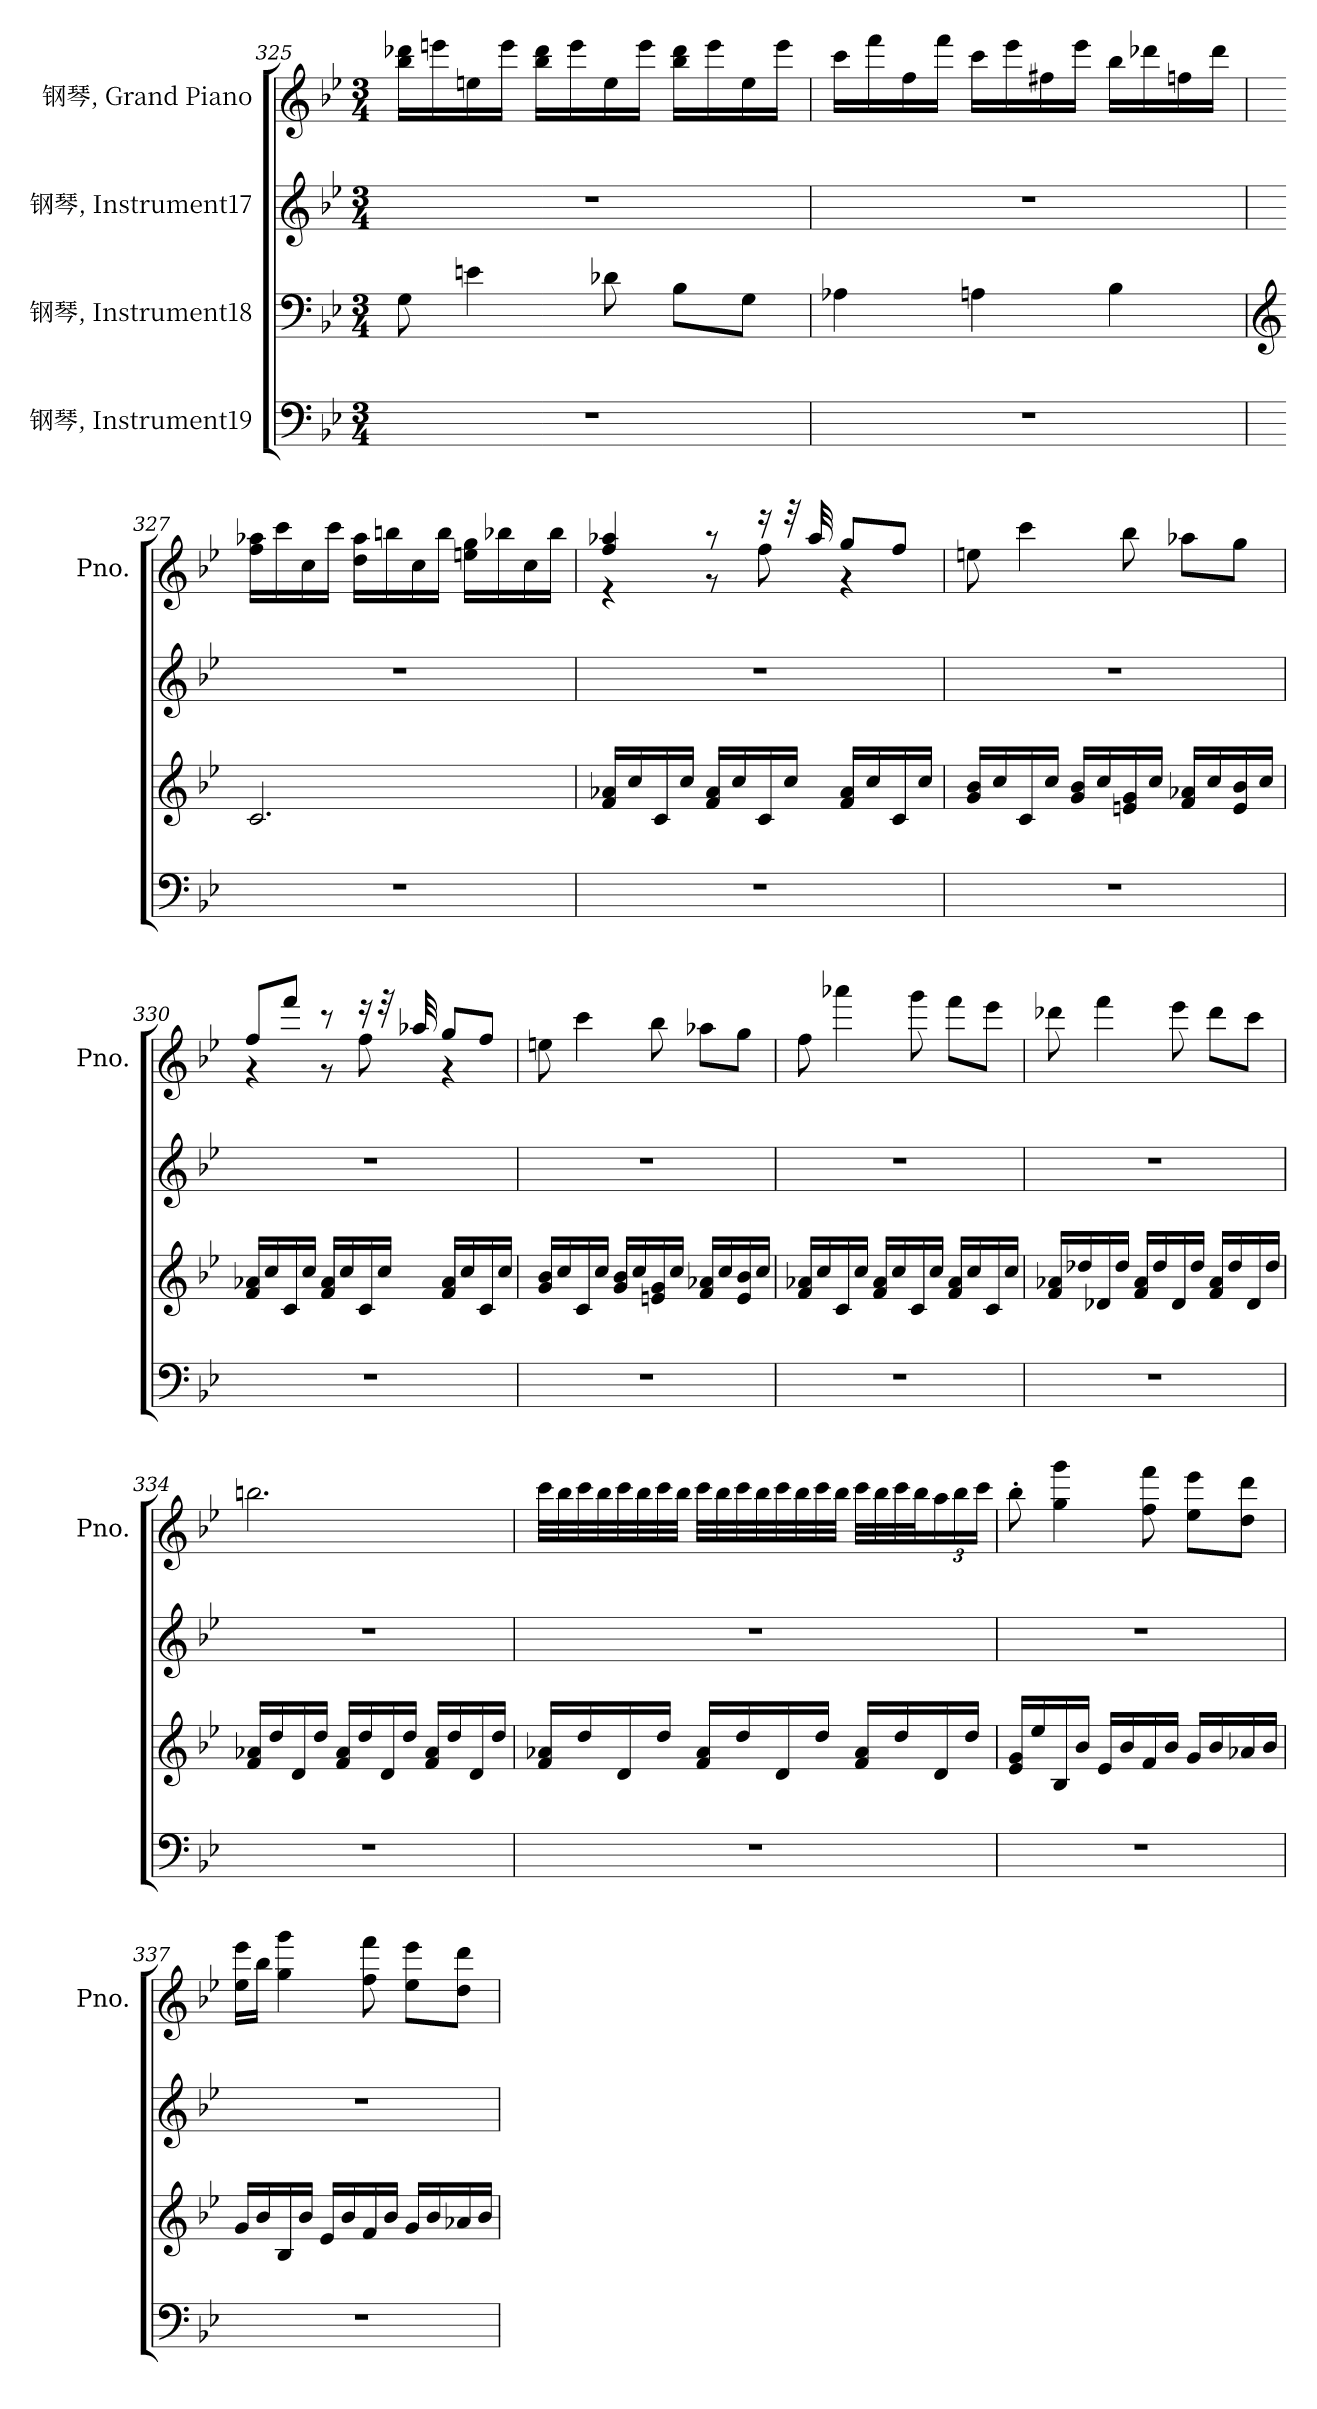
**kern	**kern	**kern	**kern
*part4	*part3	*part2	*part1
*staff4	*staff3	*staff2	*staff1
*I"钢琴, Instrument19	*I"钢琴, Instrument18	*I"钢琴, Instrument17	*I"钢琴, Grand Piano
*	*	*	*I'Pno.
*clefF4	*clefF4	*clefG2	*clefG2
*k[b-e-]	*k[b-e-]	*k[b-e-]	*k[b-e-]
*M3/4	*M3/4	*M3/4	*M3/4
=325	=325	=325	=325
2.r	8G\	2.r	16bb-\ 16ddd-X\LL
.	.	.	16eeen\
.	4en\	.	16een\
.	.	.	16eee\JJ
.	.	.	16bb-\ 16ddd-\LL
.	.	.	16eee\
.	8d-X\	.	16ee\
.	.	.	16eee\JJ
.	8B-\L	.	16bb-\ 16ddd-\LL
.	.	.	16eee\
.	8G\J	.	16ee\
.	.	.	16eee\JJ
!!LO:PB:g=z
=326	=326	=326	=326
2.r	4A-X\	2.r	16ccc\LL
.	.	.	16fff\
.	.	.	16ff\
.	.	.	16fff\JJ
.	4An\	.	16ccc\LL
.	.	.	16eee-\
.	.	.	16ff#X\
.	.	.	16eee-\JJ
.	4B-\	.	16bb-\LL
.	.	.	16ddd-X\
.	.	.	16ffn\
.	.	.	16ddd-\JJ
=327	=327	=327	=327
*	*clefG2	*	*
2.r	2.c/	2.r	16ff\ 16aa-X\LL
.	.	.	16ccc\
.	.	.	16cc\
.	.	.	16ccc\JJ
.	.	.	16dd\ 16aa-\LL
.	.	.	16bbn\
.	.	.	16cc\
.	.	.	16bb\JJ
.	.	.	16een\ 16gg\LL
.	.	.	16bb-X\
.	.	.	16cc\
.	.	.	16bb-\JJ
!!LO:LB:g=z
=328	=328	=328	=328
*	*	*	*^
2.r	16f/ 16a-X/LL	2.r	4ff/ 4aa-X/	4r
.	16cc/	.	.	.
.	16c/	.	.	.
.	16cc/JJ	.	.	.
.	16f/ 16a-/LL	.	8r	8r
.	16cc/	.	.	.
.	16c/	.	16r	8ff\
.	16cc/JJ	.	32r	.
.	.	.	32aa-/	.
.	16f/ 16a-/LL	.	8gg/L	4r
.	16cc/	.	.	.
.	16c/	.	8ff/J	.
.	16cc/JJ	.	.	.
*	*	*	*v	*v
=329	=329	=329	=329
2.r	16g/ 16b-/LL	2.r	8een\
.	16cc/	.	.
.	16c/	.	4ccc\
.	16cc/JJ	.	.
.	16g/ 16b-/LL	.	.
.	16cc/	.	.
.	16en/ 16g/	.	8bb-\
.	16cc/JJ	.	.
.	16f/ 16a-X/LL	.	8aa-X\L
.	16cc/	.	.
.	16e/ 16b-/	.	8gg\J
.	16cc/JJ	.	.
=330	=330	=330	=330
*	*	*	*^
2.r	16f/ 16a-X/LL	2.r	8ff/L	4r
.	16cc/	.	.	.
.	16c/	.	8fff/J	.
.	16cc/JJ	.	.	.
.	16f/ 16a-/LL	.	8r	8r
.	16cc/	.	.	.
.	16c/	.	16r	8ff\
.	16cc/JJ	.	32r	.
.	.	.	32aa-X/	.
.	16f/ 16a-/LL	.	8gg/L	4r
.	16cc/	.	.	.
.	16c/	.	8ff/J	.
.	16cc/JJ	.	.	.
*	*	*	*v	*v
!!LO:LB:g=z
=331	=331	=331	=331
2.r	16g/ 16b-/LL	2.r	8een\
.	16cc/	.	.
.	16c/	.	4ccc\
.	16cc/JJ	.	.
.	16g/ 16b-/LL	.	.
.	16cc/	.	.
.	16en/ 16g/	.	8bb-\
.	16cc/JJ	.	.
.	16f/ 16a-X/LL	.	8aa-X\L
.	16cc/	.	.
.	16e/ 16b-/	.	8gg\J
.	16cc/JJ	.	.
=332	=332	=332	=332
2.r	16f/ 16a-X/LL	2.r	8ff\
.	16cc/	.	.
.	16c/	.	4aaa-X\
.	16cc/JJ	.	.
.	16f/ 16a-/LL	.	.
.	16cc/	.	.
.	16c/	.	8ggg\
.	16cc/JJ	.	.
.	16f/ 16a-/LL	.	8fff\L
.	16cc/	.	.
.	16c/	.	8eee-\J
.	16cc/JJ	.	.
=333	=333	=333	=333
2.r	16f/ 16a-X/LL	2.r	8ddd-X\
.	16dd-X/	.	.
.	16d-X/	.	4fff\
.	16dd-/JJ	.	.
.	16f/ 16a-/LL	.	.
.	16dd-/	.	.
.	16d-/	.	8eee-\
.	16dd-/JJ	.	.
.	16f/ 16a-/LL	.	8ddd-\L
.	16dd-/	.	.
.	16d-/	.	8ccc\J
.	16dd-/JJ	.	.
!!LO:PB:g=z
=334	=334	=334	=334
2.r	16f/ 16a-X/LL	2.r	2.bbn\
.	16dd/	.	.
.	16d/	.	.
.	16dd/JJ	.	.
.	16f/ 16a-/LL	.	.
.	16dd/	.	.
.	16d/	.	.
.	16dd/JJ	.	.
.	16f/ 16a-/LL	.	.
.	16dd/	.	.
.	16d/	.	.
.	16dd/JJ	.	.
=335	=335	=335	=335
2.r	16f/ 16a-X/LL	2.r	32ccc\LLL
.	.	.	32bb-\
.	16dd/	.	32ccc\
.	.	.	32bb-\
.	16d/	.	32ccc\
.	.	.	32bb-\
.	16dd/JJ	.	32ccc\
.	.	.	32bb-\JJJ
.	16f/ 16a-/LL	.	32ccc\LLL
.	.	.	32bb-\
.	16dd/	.	32ccc\
.	.	.	32bb-\
.	16d/	.	32ccc\
.	.	.	32bb-\
.	16dd/JJ	.	32ccc\
.	.	.	32bb-\JJJ
.	16f/ 16a-/LL	.	32ccc\LLL
.	.	.	32bb-\
.	16dd/	.	32ccc\
.	.	.	32bb-\J
*	*	*	*Xbrackettup
.	16d/	.	24aa\
.	.	.	24bb-\
.	16dd/JJ	.	.
.	.	.	24ccc\JJ
!!LO:LB:g=z
=336	=336	=336	=336
2.r	16e-/ 16g/LL	2.r	8bb-'\
.	16ee-/	.	.
.	16B-/	.	4gg\ 4ggg\
.	16b-/JJ	.	.
.	16e-/LL	.	.
.	16b-/	.	.
.	16f/	.	8ff\ 8fff\
.	16b-/JJ	.	.
.	16g/LL	.	8ee-\ 8eee-\L
.	16b-/	.	.
.	16a-X/	.	8dd\ 8ddd\J
.	16b-/JJ	.	.
=337	=337	=337	=337
2.r	16g/LL	2.r	16ee-\ 16eee-\LL
.	16b-/	.	16bb-\JJ
.	16B-/	.	4gg\ 4ggg\
.	16b-/JJ	.	.
.	16e-/LL	.	.
.	16b-/	.	.
.	16f/	.	8ff\ 8fff\
.	16b-/JJ	.	.
.	16g/LL	.	8ee-\ 8eee-\L
.	16b-/	.	.
.	16a-X/	.	8dd\ 8ddd\J
.	16b-/JJ	.	.
=	=	=	=
*-	*-	*-	*-
